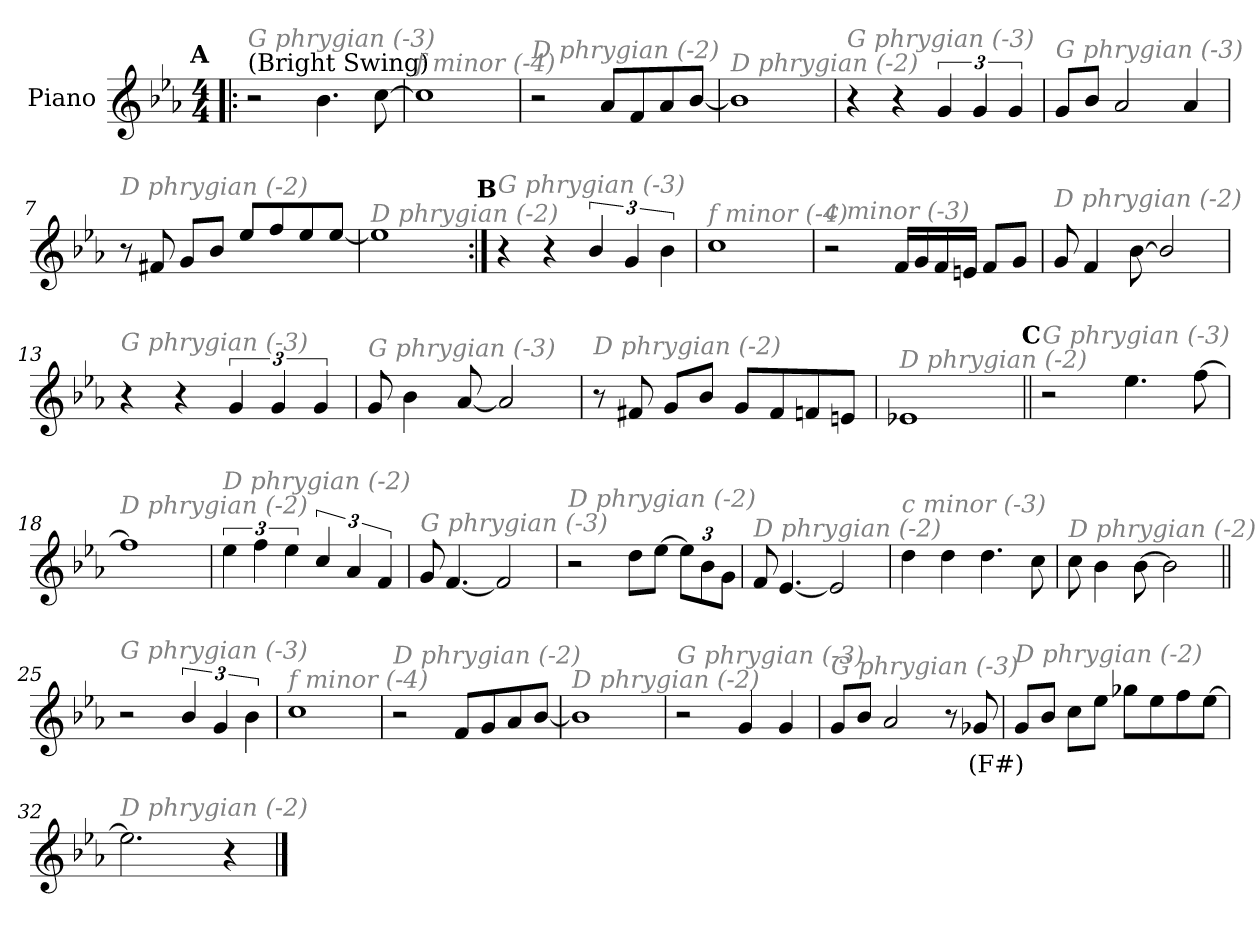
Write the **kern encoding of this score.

**kern	**text
*part1	*part1
*staff1	*staff1
*I"Piano	*
*I'Pno.	*
*clefG2	*
*k[b-e-a-]	*
*M4/4	*
*MM180	*
!!LO:REH:place=s1:a:enc=none:fs=14:t=A
=1!|:	=1!|:
!LO:TX:a:t=(Bright Swing)	!
!LO:TX:i:color=#808080:t=G phrygian (-3)	!
2r	.
4.b-\	.
[8cc\	.
=2	=2
!LO:TX:i:color=#808080:t=f minor (-4)	!
1cc]	.
=3	=3
!LO:TX:i:color=#808080:t=D phrygian (-2)	!
2r	.
8a-/L	.
8f/	.
8a-/	.
[8b-/J	.
=4	=4
!LO:TX:i:color=#808080:t=D phrygian (-2)	!
1b-]	.
!!LO:LB:g=z
=5	=5
!LO:TX:i:color=#808080:t=G phrygian (-3)	!
4r	.
4r	.
6g/	.
6g/	.
6g/	.
=6	=6
!LO:TX:i:color=#808080:t=G phrygian (-3)	!
8g/L	.
8b-/J	.
2a-/	.
4a-/	.
=7	=7
!LO:TX:i:color=#808080:t=D phrygian (-2)	!
8r	.
8f#X/	.
8g/L	.
8b-/J	.
8ee-/L	.
8ff/	.
8ee-/	.
[8ee-/J	.
=8	=8
!LO:TX:i:color=#808080:t=D phrygian (-2)	!
1ee-]	.
!!LO:LB:g=z
!!LO:REH:place=s1:a:enc=none:fs=14:t=B
=9:|!	=9:|!
!LO:TX:i:color=#808080:t=G phrygian (-3)	!
4r	.
4r	.
6b-/	.
6g/	.
6b-\	.
=10	=10
!LO:TX:i:color=#808080:t=f minor (-4)	!
1cc	.
=11	=11
!LO:TX:i:color=#808080:t=c minor (-3)	!
2r	.
16f/LL	.
16g/	.
16f/	.
16en/JJ	.
8f/L	.
8g/J	.
=12	=12
!LO:TX:i:color=#808080:t=D phrygian (-2)	!
8g/	.
4f/	.
[8b-\	.
2b-/]	.
!!LO:LB:g=z
=13	=13
!LO:TX:i:color=#808080:t=G phrygian (-3)	!
4r	.
4r	.
6g/	.
6g/	.
6g/	.
=14	=14
!LO:TX:i:color=#808080:t=G phrygian (-3)	!
8g/	.
4b-\	.
[8a-/	.
2a-/]	.
=15	=15
!LO:TX:i:color=#808080:t=D phrygian (-2)	!
8r	.
8f#X/	.
8g/L	.
8b-/J	.
8g/L	.
8f#/	.
8fn/	.
8en/J	.
=16	=16
!LO:TX:i:color=#808080:t=D phrygian (-2)	!
1e-X	.
!!LO:LB:g=z
!!LO:REH:place=s1:a:enc=none:fs=14:t=C
=17||	=17||
!LO:TX:i:color=#808080:t=G phrygian (-3)	!
2r	.
4.ee-\	.
[8ff\	.
=18	=18
!LO:TX:i:color=#808080:t=D phrygian (-2)	!
1ff]	.
=19	=19
!LO:TX:i:color=#808080:t=D phrygian (-2)	!
6ee-\	.
6ff\	.
6ee-\	.
6cc/	.
6a-/	.
6f/	.
=20	=20
!LO:TX:i:color=#808080:t=G phrygian (-3)	!
8g/	.
[4.f/	.
2f/]	.
!!LO:LB:g=z
=21	=21
!LO:TX:i:color=#808080:t=D phrygian (-2)	!
2r	.
8dd\L	.
[8ee-\J	.
*Xbrackettup	*
12ee-\L]	.
12b-\	.
12g\J	.
=22	=22
!LO:TX:i:color=#808080:t=D phrygian (-2)	!
8f/	.
[4.e-/	.
2e-/]	.
=23	=23
!LO:TX:i:color=#808080:t=c minor (-3)	!
4dd\	.
4dd\	.
4.dd\	.
8cc\	.
=24	=24
!LO:TX:i:color=#808080:t=D phrygian (-2)	!
8cc\	.
4b-\	.
[8b-\	.
2b-\]	.
!!LO:LB:g=z
=25||	=25||
!LO:TX:i:color=#808080:t=G phrygian (-3)	!
2r	.
*brackettup	*
6b-/	.
6g/	.
6b-\	.
=26	=26
!LO:TX:i:color=#808080:t=f minor (-4)	!
1cc	.
=27	=27
!LO:TX:i:color=#808080:t=D phrygian (-2)	!
2r	.
8f/L	.
8g/	.
8a-/	.
[8b-/J	.
=28	=28
!LO:TX:i:color=#808080:t=D phrygian (-2)	!
1b-]	.
!!LO:LB:g=z
=29	=29
!LO:TX:i:color=#808080:t=G phrygian (-3)	!
2r	.
4g/	.
4g/	.
=30	=30
!LO:TX:i:color=#808080:t=G phrygian (-3)	!
8g/L	.
8b-/J	.
2a-/	.
8r	.
8g-Xi/	(F#)
=31	=31
!LO:TX:i:color=#808080:t=D phrygian (-2)	!
8g/L	.
8b-/J	.
8cc\L	.
8ee-\J	.
8gg-X\L	.
8ee-\	.
8ff\	.
[8ee-\J	.
=32	=32
!LO:TX:i:color=#808080:t=D phrygian (-2)	!
2.ee-\]	.
4r	.
==	==
*-	*-
